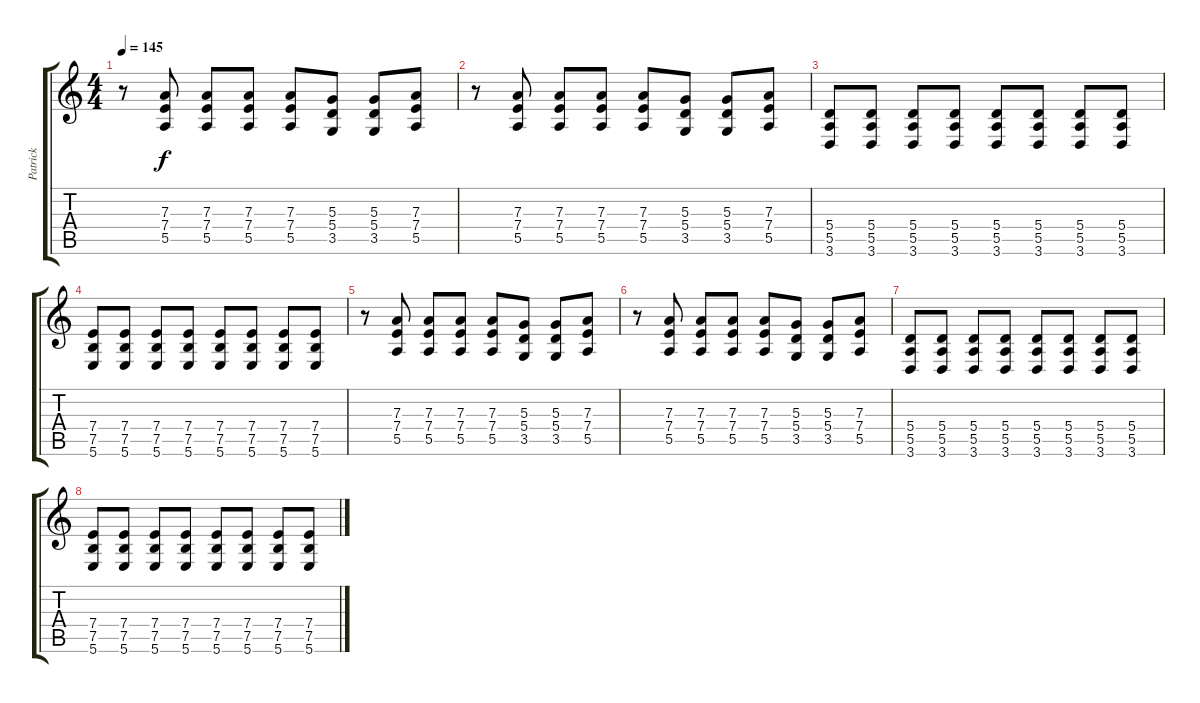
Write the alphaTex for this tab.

\track ("Patrick" "Patrick") {instrument distortionguitar}
\staff {score tabs}
\tuning (B3 Gb3 D3 A2 E2 B1) {hide}
\ts (4 4)
\section ("" "")
\tempo 145
\clef g2
\ks c
r.8{dy f instrument distortionguitar} (7.3 7.4 5.5).8 (7.3 7.4 5.5).8 (7.3 7.4 5.5).8 (7.3 7.4 5.5).8 (5.3 5.4 3.5).8 (5.3 5.4 3.5).8 (7.3 7.4 5.5).8 |
r.8 (7.3 7.4 5.5).8 (7.3 7.4 5.5).8 (7.3 7.4 5.5).8 (7.3 7.4 5.5).8 (5.3 5.4 3.5).8 (5.3 5.4 3.5).8 (7.3 7.4 5.5).8 |
(5.4 5.5 3.6).8 (5.4 5.5 3.6).8 (5.4 5.5 3.6).8 (5.4 5.5 3.6).8 (5.4 5.5 3.6).8 (5.4 5.5 3.6).8 (5.4 5.5 3.6).8 (5.4 5.5 3.6).8 |
(7.4 7.5 5.6).8 (7.4 7.5 5.6).8 (7.4 7.5 5.6).8 (7.4 7.5 5.6).8 (7.4 7.5 5.6).8 (7.4 7.5 5.6).8 (7.4 7.5 5.6).8 (7.4 7.5 5.6).8 |
r.8 (7.3 7.4 5.5).8 (7.3 7.4 5.5).8 (7.3 7.4 5.5).8 (7.3 7.4 5.5).8 (5.3 5.4 3.5).8 (5.3 5.4 3.5).8 (7.3 7.4 5.5).8 |
r.8 (7.3 7.4 5.5).8 (7.3 7.4 5.5).8 (7.3 7.4 5.5).8 (7.3 7.4 5.5).8 (5.3 5.4 3.5).8 (5.3 5.4 3.5).8 (7.3 7.4 5.5).8 |
(5.4 5.5 3.6).8 (5.4 5.5 3.6).8 (5.4 5.5 3.6).8 (5.4 5.5 3.6).8 (5.4 5.5 3.6).8 (5.4 5.5 3.6).8 (5.4 5.5 3.6).8 (5.4 5.5 3.6).8 |
(7.4 7.5 5.6).8 (7.4 7.5 5.6).8 (7.4 7.5 5.6).8 (7.4 7.5 5.6).8 (7.4 7.5 5.6).8 (7.4 7.5 5.6).8 (7.4 7.5 5.6).8 (7.4 7.5 5.6).8
